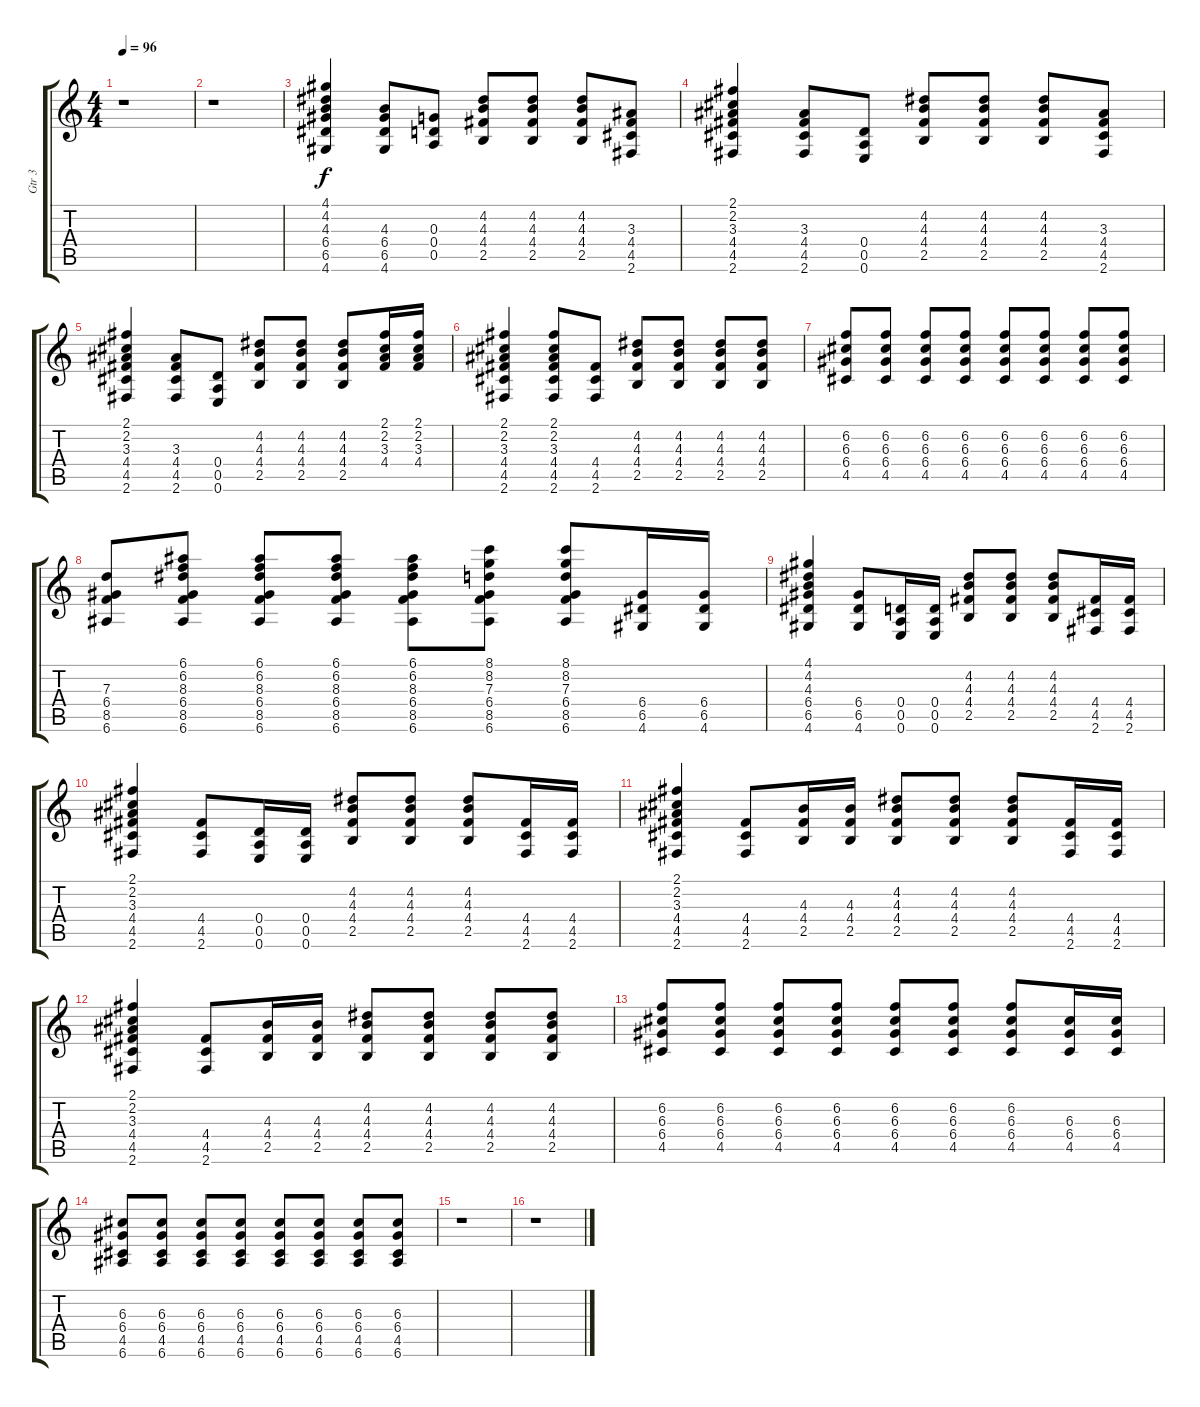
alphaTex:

\track ("Gtr 3" "Gtr 3") {instrument distortionguitar}
\staff {score tabs}
\tuning (E4 B3 G3 D3 A2 E2) {hide}
\ts (4 4)
\tempo 96
\clef g2
\ks c
r.1{dy f instrument distortionguitar} |
r.1 |
(4.1 4.2 4.3 6.4 6.5 4.6).4 (4.3 6.4 6.5 4.6).8 (0.3 0.4 0.5).8 (4.2 4.3 4.4 2.5).8 (4.2 4.3 4.4 2.5).8 (4.2 4.3 4.4 2.5).8 (3.3 4.4 4.5 2.6).8 |
(2.1 2.2 3.3 4.4 4.5 2.6).4 (3.3 4.4 4.5 2.6).8 (0.4 0.5 0.6).8 (4.2 4.3 4.4 2.5).8 (4.2 4.3 4.4 2.5).8 (4.2 4.3 4.4 2.5).8 (3.3 4.4 4.5 2.6).8 |
(2.1 2.2 3.3 4.4 4.5 2.6).4 (3.3 4.4 4.5 2.6).8 (0.4 0.5 0.6).8 (4.2 4.3 4.4 2.5).8 (4.2 4.3 4.4 2.5).8 (4.2 4.3 4.4 2.5).8 (2.1 2.2 3.3 4.4).16 (2.1 2.2 3.3 4.4).16 |
(2.1 2.2 3.3 4.4 4.5 2.6).4 (2.1 2.2 3.3 4.4 4.5 2.6).8 (4.4 4.5 2.6).8 (4.2 4.3 4.4 2.5).8 (4.2 4.3 4.4 2.5).8 (4.2 4.3 4.4 2.5).8 (4.2 4.3 4.4 2.5).8 |
(6.2 6.3 6.4 4.5).8 (6.2 6.3 6.4 4.5).8 (6.2 6.3 6.4 4.5).8 (6.2 6.3 6.4 4.5).8 (6.2 6.3 6.4 4.5).8 (6.2 6.3 6.4 4.5).8 (6.2 6.3 6.4 4.5).8 (6.2 6.3 6.4 4.5).8 |
(7.3 6.4 8.5 6.6).8 (6.1 6.2 8.3 6.4 8.5 6.6).8 (6.1 6.2 8.3 6.4 8.5 6.6).8 (6.1 6.2 8.3 6.4 8.5 6.6).8 (6.1 6.2 8.3 6.4 8.5 6.6).8 (8.1 8.2 7.3 6.4 8.5 6.6).8 (8.1 8.2 7.3 6.4 8.5 6.6).8 (6.4 6.5 4.6).16 (6.4 6.5 4.6).16 |
(4.1 4.2 4.3 6.4 6.5 4.6).4 (6.4 6.5 4.6).8 (0.4 0.5 0.6).16 (0.4 0.5 0.6).16 (4.2 4.3 4.4 2.5).8 (4.2 4.3 4.4 2.5).8 (4.2 4.3 4.4 2.5).8 (4.4 4.5 2.6).16 (4.4 4.5 2.6).16 |
(2.1 2.2 3.3 4.4 4.5 2.6).4 (4.4 4.5 2.6).8 (0.4 0.5 0.6).16 (0.4 0.5 0.6).16 (4.2 4.3 4.4 2.5).8 (4.2 4.3 4.4 2.5).8 (4.2 4.3 4.4 2.5).8 (4.4 4.5 2.6).16 (4.4 4.5 2.6).16 |
(2.1 2.2 3.3 4.4 4.5 2.6).4 (4.4 4.5 2.6).8 (4.3 4.4 2.5).16 (4.3 4.4 2.5).16 (4.2 4.3 4.4 2.5).8 (4.2 4.3 4.4 2.5).8 (4.2 4.3 4.4 2.5).8 (4.4 4.5 2.6).16 (4.4 4.5 2.6).16 |
(2.1 2.2 3.3 4.4 4.5 2.6).4 (4.4 4.5 2.6).8 (4.3 4.4 2.5).16 (4.3 4.4 2.5).16 (4.2 4.3 4.4 2.5).8 (4.2 4.3 4.4 2.5).8 (4.2 4.3 4.4 2.5).8 (4.2 4.3 4.4 2.5).8 |
(6.2 6.3 6.4 4.5).8 (6.2 6.3 6.4 4.5).8 (6.2 6.3 6.4 4.5).8 (6.2 6.3 6.4 4.5).8 (6.2 6.3 6.4 4.5).8 (6.2 6.3 6.4 4.5).8 (6.2 6.3 6.4 4.5).8 (6.3 6.4 4.5).16 (6.3 6.4 4.5).16 |
(6.3 6.4 4.5 6.6).8 (6.3 6.4 4.5 6.6).8 (6.3 6.4 4.5 6.6).8 (6.3 6.4 4.5 6.6).8 (6.3 6.4 4.5 6.6).8 (6.3 6.4 4.5 6.6).8 (6.3 6.4 4.5 6.6).8 (6.3 6.4 4.5 6.6).8 |
r.1 |
r.1
